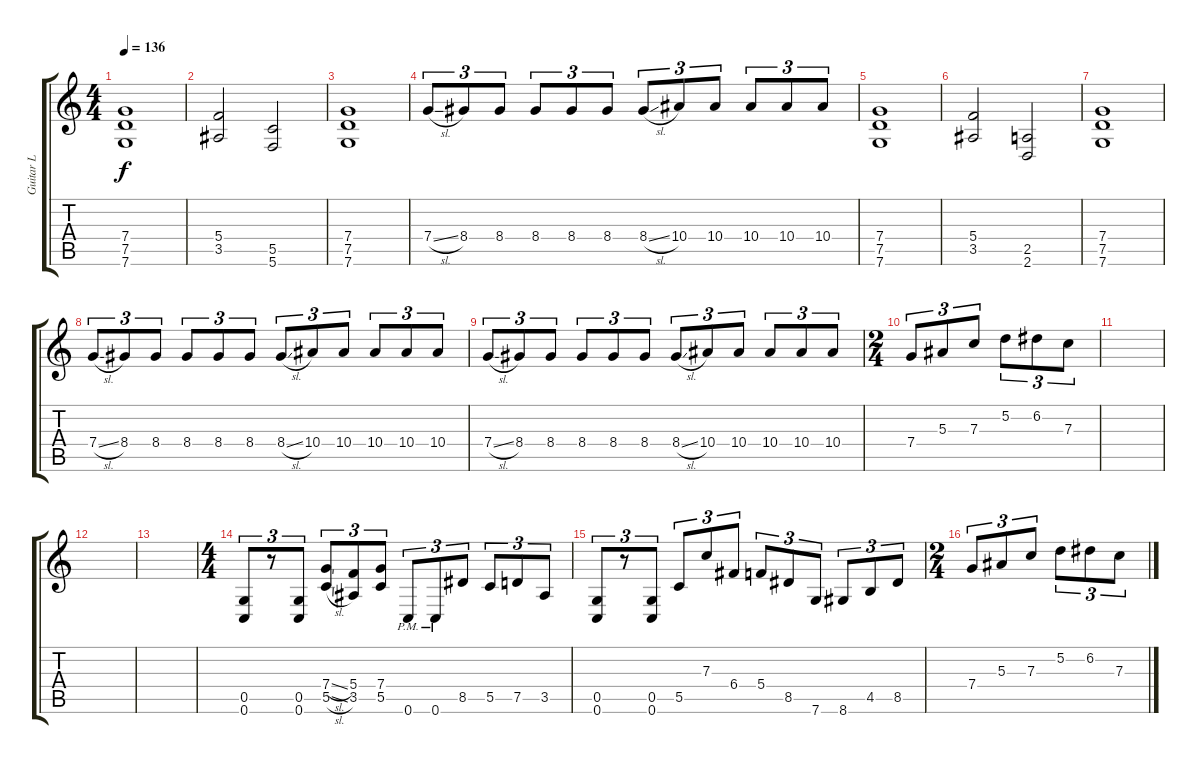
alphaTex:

\track ("Guitar L" "Guitar L") {instrument distortionguitar}
\staff {score tabs}
\tuning (D4 A3 F3 C3 G2 C2) {hide}
\ts (4 4)
\tempo 136
\clef g2
\ks c
(7.4 7.5 7.6).1{dy f} |
(5.4 3.5).2 (5.5 5.6).2 |
(7.4 7.5 7.6).1 |
7.4{sl}.8{tu (3 2)} 8.4.8{tu (3 2)} 8.4.8{tu (3 2)} 8.4.8{tu (3 2)} 8.4.8{tu (3 2)} 8.4.8{tu (3 2)} 8.4{sl}.8{tu (3 2)} 10.4.8{tu (3 2)} 10.4.8{tu (3 2)} 10.4.8{tu (3 2)} 10.4.8{tu (3 2)} 10.4.8{tu (3 2)} |
(7.4 7.5 7.6).1 |
(5.4 3.5).2 (2.5 2.6).2 |
(7.4 7.5 7.6).1 |
7.4{sl}.8{tu (3 2)} 8.4.8{tu (3 2)} 8.4.8{tu (3 2)} 8.4.8{tu (3 2)} 8.4.8{tu (3 2)} 8.4.8{tu (3 2)} 8.4{sl}.8{tu (3 2)} 10.4.8{tu (3 2)} 10.4.8{tu (3 2)} 10.4.8{tu (3 2)} 10.4.8{tu (3 2)} 10.4.8{tu (3 2)} |
7.4{sl}.8{tu (3 2)} 8.4.8{tu (3 2)} 8.4.8{tu (3 2)} 8.4.8{tu (3 2)} 8.4.8{tu (3 2)} 8.4.8{tu (3 2)} 8.4{sl}.8{tu (3 2)} 10.4.8{tu (3 2)} 10.4.8{tu (3 2)} 10.4.8{tu (3 2)} 10.4.8{tu (3 2)} 10.4.8{tu (3 2)} |
\ts (2 4)
7.4.8{tu (3 2)} 5.3.8{tu (3 2)} 7.3.8{tu (3 2)} 5.2.8{tu (3 2)} 6.2.8{tu (3 2)} 7.3.8{tu (3 2)} |
|
|
|
\ts (4 4)
(0.5 0.6).8{tu (3 2)} r.8{tu (3 2)} (0.5 0.6).8{tu (3 2)} (7.4{sl} 5.5{sl}).8{tu (3 2)} (5.4 3.5).8{tu (3 2)} (7.4 5.5).8{tu (3 2)} 0.6{pm}.8{tu (3 2)} 0.6{pm}.8{tu (3 2)} 8.5.8{tu (3 2)} 5.5.8{tu (3 2)} 7.5.8{tu (3 2)} 3.5.8{tu (3 2)} |
(0.5 0.6).8{tu (3 2)} r.8{tu (3 2)} (0.5 0.6).8{tu (3 2)} 5.5.8{tu (3 2)} 7.3.8{tu (3 2)} 6.4.8{tu (3 2)} 5.4.8{tu (3 2)} 8.5.8{tu (3 2)} 7.6.8{tu (3 2)} 8.6.8{tu (3 2)} 4.5.8{tu (3 2)} 8.5.8{tu (3 2)} |
\ts (2 4)
7.4.8{tu (3 2)} 5.3.8{tu (3 2)} 7.3.8{tu (3 2)} 5.2.8{tu (3 2)} 6.2.8{tu (3 2)} 7.3.8{tu (3 2)}
